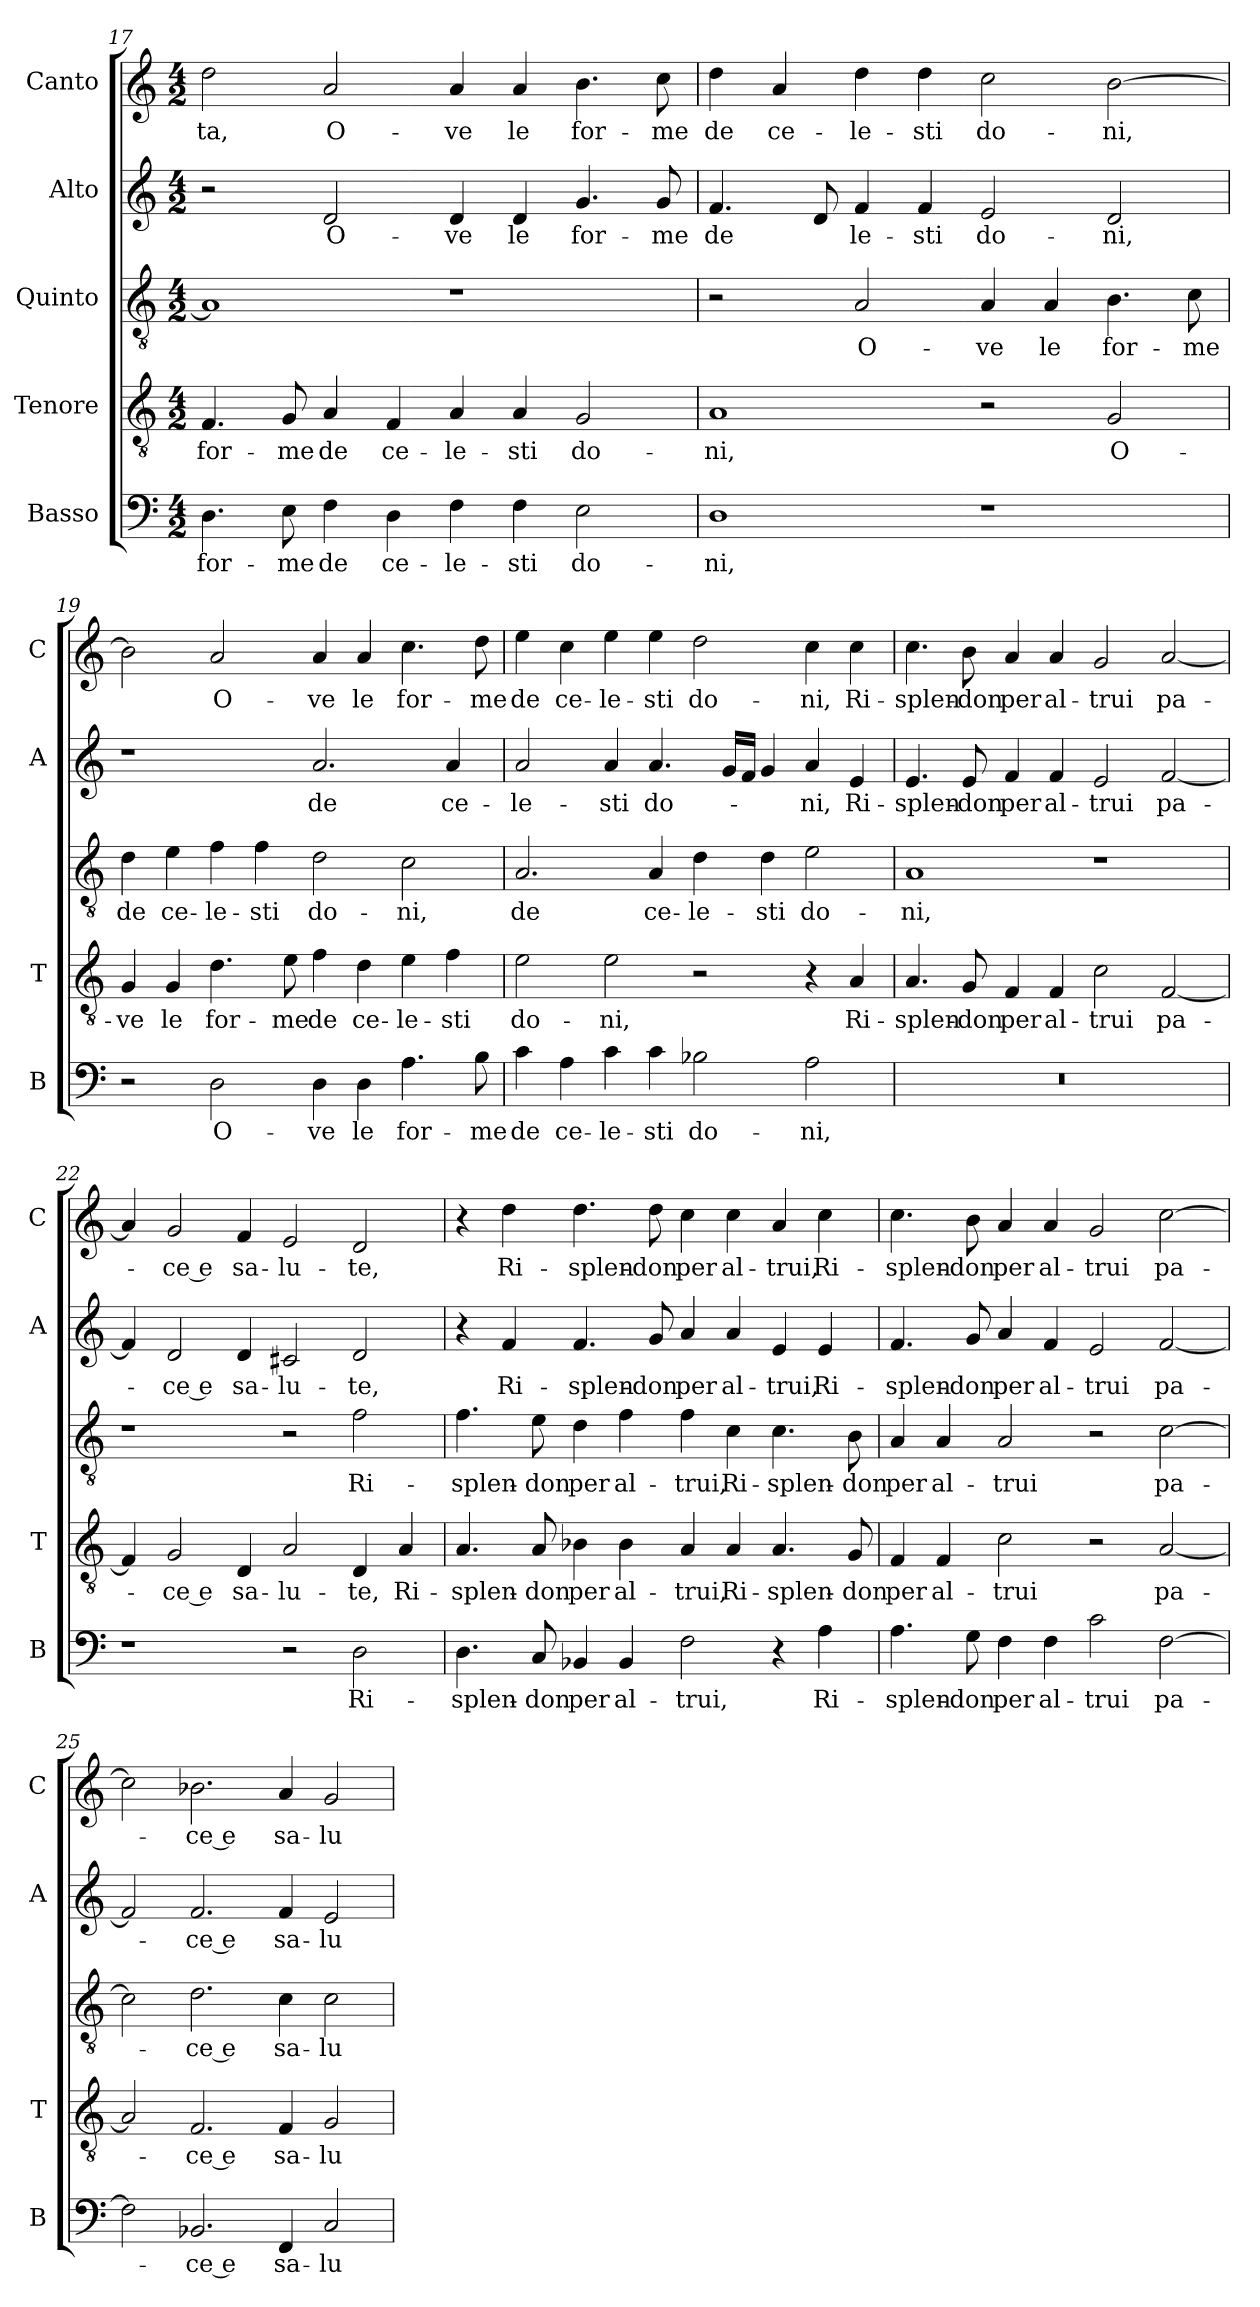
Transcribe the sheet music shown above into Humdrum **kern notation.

**kern	**text	**kern	**text	**kern	**text	**kern	**text	**kern	**text
*part5	*part5	*part4	*part4	*part3	*part3	*part2	*part2	*part1	*part1
*staff5	*staff5	*staff4	*staff4	*staff3	*staff3	*staff2	*staff2	*staff1	*staff1
*I"Basso	*	*I"Tenore	*	*I"Quinto	*	*I"Alto	*	*I"Canto	*
*I'B	*	*I'T	*	*	*	*I'A	*	*I'C	*
*clefF4	*	*clefGv2	*	*clefGv2	*	*clefG2	*	*clefG2	*
*k[]	*	*k[]	*	*k[]	*	*k[]	*	*k[]	*
*C:	*	*C:	*	*C:	*	*C:	*	*C:	*
*M4/2	*	*M4/2	*	*M4/2	*	*M4/2	*	*M4/2	*
=17	=17	=17	=17	=17	=17	=17	=17	=17	=17
!	!LO:LY:b	!	!LO:LY:b	!	!	!	!	!	!LO:LY:b
4.D\	for-	4.F/	for-	1A]	.	2r	.	2dd\	-ta,
!	!LO:LY:b	!	!LO:LY:b	!	!	!	!	!	!
8E\	-me	8G/	-me	.	.	.	.	.	.
!	!LO:LY:b	!	!LO:LY:b	!	!	!	!LO:LY:b	!	!LO:LY:b
4F\	de	4A/	de	.	.	2d/	O-	2a/	O-
!	!LO:LY:b	!	!LO:LY:b	!	!	!	!	!	!
4D\	ce-	4F/	ce-	.	.	.	.	.	.
!	!LO:LY:b	!	!LO:LY:b	!	!	!	!LO:LY:b	!	!LO:LY:b
4F\	-le-	4A/	-le-	1r	.	4d/	-ve	4a/	-ve
!	!LO:LY:b	!	!LO:LY:b	!	!	!	!LO:LY:b	!	!LO:LY:b
4F\	-sti	4A/	-sti	.	.	4d/	le	4a/	le
!	!LO:LY:b	!	!LO:LY:b	!	!	!	!LO:LY:b	!	!LO:LY:b
2E\	do-	2G/	do-	.	.	4.g/	for-	4.b\	for-
!	!	!	!	!	!	!	!LO:LY:b	!	!LO:LY:b
.	.	.	.	.	.	8g/	-me	8cc\	-me
=18	=18	=18	=18	=18	=18	=18	=18	=18	=18
!	!LO:LY:b	!	!LO:LY:b	!	!	!	!LO:LY:b	!	!LO:LY:b
1D	-ni,	1A	-ni,	2r	.	4.f/	de	4dd\	de
!	!	!	!	!	!	!	!	!	!LO:LY:b
.	.	.	.	.	.	.	.	4a/	ce-
.	.	.	.	.	.	8d/	.	.	.
!	!	!	!	!	!LO:LY:b	!	!LO:LY:b	!	!LO:LY:b
.	.	.	.	2A/	O-	4f/	le-	4dd\	-le-
!	!	!	!	!	!	!	!LO:LY:b	!	!LO:LY:b
.	.	.	.	.	.	4f/	-sti	4dd\	-sti
!	!	!	!	!	!LO:LY:b	!	!LO:LY:b	!	!LO:LY:b
1r	.	2r	.	4A/	-ve	2e/	do-	2cc\	do-
!	!	!	!	!	!LO:LY:b	!	!	!	!
.	.	.	.	4A/	le	.	.	.	.
!	!	!	!LO:LY:b	!	!LO:LY:b	!	!LO:LY:b	!	!LO:LY:b
.	.	2G/	O-	4.B\	for-	2d/	-ni,	[2b\	-ni,
!	!	!	!	!	!LO:LY:b	!	!	!	!
.	.	.	.	8c\	-me	.	.	.	.
=19	=19	=19	=19	=19	=19	=19	=19	=19	=19
!	!	!	!LO:LY:b	!	!LO:LY:b	!	!	!	!
2r	.	4G/	-ve	4d\	de	1r	.	2b\]	.
!	!	!	!LO:LY:b	!	!LO:LY:b	!	!	!	!
.	.	4G/	le	4e\	ce-	.	.	.	.
!	!LO:LY:b	!	!LO:LY:b	!	!LO:LY:b	!	!	!	!LO:LY:b
2D\	O-	4.d\	for-	4f\	-le-	.	.	2a/	O-
!	!	!	!	!	!LO:LY:b	!	!	!	!
.	.	.	.	4f\	-sti	.	.	.	.
!	!	!	!LO:LY:b	!	!	!	!	!	!
.	.	8e\	-me	.	.	.	.	.	.
!	!LO:LY:b	!	!LO:LY:b	!	!LO:LY:b	!	!LO:LY:b	!	!LO:LY:b
4D\	-ve	4f\	de	2d\	do-	2.a/	de	4a/	-ve
!	!LO:LY:b	!	!LO:LY:b	!	!	!	!	!	!LO:LY:b
4D\	le	4d\	ce-	.	.	.	.	4a/	le
!	!LO:LY:b	!	!LO:LY:b	!	!LO:LY:b	!	!	!	!LO:LY:b
4.A\	for-	4e\	-le-	2c\	-ni,	.	.	4.cc\	for-
!	!	!	!LO:LY:b	!	!	!	!LO:LY:b	!	!
.	.	4f\	-sti	.	.	4a/	ce-	.	.
!	!LO:LY:b	!	!	!	!	!	!	!	!LO:LY:b
8B\	-me	.	.	.	.	.	.	8dd\	-me
!!LO:PB:g=z
=20	=20	=20	=20	=20	=20	=20	=20	=20	=20
!	!LO:LY:b	!	!LO:LY:b	!	!LO:LY:b	!	!LO:LY:b	!	!LO:LY:b
4c\	de	2e\	do-	2.A/	de	2a/	-le-	4ee\	de
!	!LO:LY:b	!	!	!	!	!	!	!	!LO:LY:b
4A\	ce-	.	.	.	.	.	.	4cc\	ce-
!	!LO:LY:b	!	!LO:LY:b	!	!	!	!LO:LY:b	!	!LO:LY:b
4c\	-le-	2e\	-ni,	.	.	4a/	-sti	4ee\	-le-
!	!LO:LY:b	!	!	!	!LO:LY:b	!	!LO:LY:b	!	!LO:LY:b
4c\	-sti	.	.	4A/	ce-	4.a/	do-	4ee\	-sti
!	!LO:LY:b	!	!	!	!LO:LY:b	!	!	!	!LO:LY:b
2B-X\	do-	2r	.	4d\	-le-	.	.	2dd\	do-
.	.	.	.	.	.	16g/LL	.	.	.
.	.	.	.	.	.	16f/JJ	.	.	.
!	!	!	!	!	!LO:LY:b	!	!	!	!
.	.	.	.	4d\	-sti	4g/	.	.	.
!	!LO:LY:b	!	!	!	!LO:LY:b	!	!LO:LY:b	!	!LO:LY:b
2A\	-ni,	4r	.	2e\	do-	4a/	-ni,	4cc\	-ni,
!	!	!	!LO:LY:b	!	!	!	!LO:LY:b	!	!LO:LY:b
.	.	4A/	Ri-	.	.	4e/	Ri-	4cc\	Ri-
=21	=21	=21	=21	=21	=21	=21	=21	=21	=21
!	!	!	!LO:LY:b	!	!LO:LY:b	!	!LO:LY:b	!	!LO:LY:b
0r	.	4.A/	-splen-	1A	-ni,	4.e/	-splen-	4.cc\	-splen-
!	!	!	!LO:LY:b	!	!	!	!LO:LY:b	!	!LO:LY:b
.	.	8G/	-don	.	.	8e/	-don	8b\	-don
!	!	!	!LO:LY:b	!	!	!	!LO:LY:b	!	!LO:LY:b
.	.	4F/	per	.	.	4f/	per	4a/	per
!	!	!	!LO:LY:b	!	!	!	!LO:LY:b	!	!LO:LY:b
.	.	4F/	al-	.	.	4f/	al-	4a/	al-
!	!	!	!LO:LY:b	!	!	!	!LO:LY:b	!	!LO:LY:b
.	.	2c\	-trui	1r	.	2e/	-trui	2g/	-trui
!	!	!	!LO:LY:b	!	!	!	!LO:LY:b	!	!LO:LY:b
.	.	[2F/	pa-	.	.	[2f/	pa-	[2a/	pa-
=22	=22	=22	=22	=22	=22	=22	=22	=22	=22
1r	.	4F/]	.	1r	.	4f/]	.	4a/]	.
!	!	!	!LO:LY:b	!	!	!	!LO:LY:b	!	!LO:LY:b
.	.	2G/	-ce e	.	.	2d/	-ce e	2g/	-ce e
!	!	!	!LO:LY:b	!	!	!	!LO:LY:b	!	!LO:LY:b
.	.	4D/	sa-	.	.	4d/	sa-	4f/	sa-
!	!	!	!LO:LY:b	!	!	!	!LO:LY:b	!	!LO:LY:b
2r	.	2A/	-lu-	2r	.	2c#X/	-lu-	2e/	-lu-
!	!LO:LY:b	!	!LO:LY:b	!	!LO:LY:b	!	!LO:LY:b	!	!LO:LY:b
2D\	Ri-	4D/	-te,	2f\	Ri-	2d/	-te,	2d/	-te,
!	!	!	!LO:LY:b	!	!	!	!	!	!
.	.	4A/	Ri-	.	.	.	.	.	.
=23	=23	=23	=23	=23	=23	=23	=23	=23	=23
!	!LO:LY:b	!	!LO:LY:b	!	!LO:LY:b	!	!	!	!
4.D\	-splen-	4.A/	-splen-	4.f\	-splen-	4r	.	4r	.
!	!	!	!	!	!	!	!LO:LY:b	!	!LO:LY:b
.	.	.	.	.	.	4f/	Ri-	4dd\	Ri-
!	!LO:LY:b	!	!LO:LY:b	!	!LO:LY:b	!	!	!	!
8C/	-don	8A/	-don	8e\	-don	.	.	.	.
!	!LO:LY:b	!	!LO:LY:b	!	!LO:LY:b	!	!LO:LY:b	!	!LO:LY:b
4BB-X/	per	4B-X\	per	4d\	per	4.f/	-splen-	4.dd\	-splen-
!	!LO:LY:b	!	!LO:LY:b	!	!LO:LY:b	!	!	!	!
4BB-/	al-	4B-\	al-	4f\	al-	.	.	.	.
!	!	!	!	!	!	!	!LO:LY:b	!	!LO:LY:b
.	.	.	.	.	.	8g/	-don	8dd\	-don
!	!LO:LY:b	!	!LO:LY:b	!	!LO:LY:b	!	!LO:LY:b	!	!LO:LY:b
2F\	-trui,	4A/	-trui,	4f\	-trui,	4a/	per	4cc\	per
!	!	!	!LO:LY:b	!	!LO:LY:b	!	!LO:LY:b	!	!LO:LY:b
.	.	4A/	Ri-	4c\	Ri-	4a/	al-	4cc\	al-
!	!	!	!LO:LY:b	!	!LO:LY:b	!	!LO:LY:b	!	!LO:LY:b
4r	.	4.A/	-splen-	4.c\	-splen-	4e/	-trui,	4a/	-trui,
!	!LO:LY:b	!	!	!	!	!	!LO:LY:b	!	!LO:LY:b
4A\	Ri-	.	.	.	.	4e/	Ri-	4cc\	Ri-
!	!	!	!LO:LY:b	!	!LO:LY:b	!	!	!	!
.	.	8G/	-don	8B\	-don	.	.	.	.
!!LO:LB:g=z
=24	=24	=24	=24	=24	=24	=24	=24	=24	=24
!	!LO:LY:b	!	!LO:LY:b	!	!LO:LY:b	!	!LO:LY:b	!	!LO:LY:b
4.A\	-splen-	4F/	per	4A/	per	4.f/	-splen-	4.cc\	-splen-
!	!	!	!LO:LY:b	!	!LO:LY:b	!	!	!	!
.	.	4F/	al-	4A/	al-	.	.	.	.
!	!LO:LY:b	!	!	!	!	!	!LO:LY:b	!	!LO:LY:b
8G\	-don	.	.	.	.	8g/	-don	8b\	-don
!	!LO:LY:b	!	!LO:LY:b	!	!LO:LY:b	!	!LO:LY:b	!	!LO:LY:b
4F\	per	2c\	-trui	2A/	-trui	4a/	per	4a/	per
!	!LO:LY:b	!	!	!	!	!	!LO:LY:b	!	!LO:LY:b
4F\	al-	.	.	.	.	4f/	al-	4a/	al-
!	!LO:LY:b	!	!	!	!	!	!LO:LY:b	!	!LO:LY:b
2c\	-trui	2r	.	2r	.	2e/	-trui	2g/	-trui
!	!LO:LY:b	!	!LO:LY:b	!	!LO:LY:b	!	!LO:LY:b	!	!LO:LY:b
[2F\	pa-	[2A/	pa-	[2c\	pa-	[2f/	pa-	[2cc\	pa-
=25	=25	=25	=25	=25	=25	=25	=25	=25	=25
2F\]	.	2A/]	.	2c\]	.	2f/]	.	2cc\]	.
!	!LO:LY:b	!	!LO:LY:b	!	!LO:LY:b	!	!LO:LY:b	!	!LO:LY:b
2.BB-X/	-ce e	2.F/	-ce e	2.d\	-ce e	2.f/	-ce e	2.b-X\	-ce e
!	!LO:LY:b	!	!LO:LY:b	!	!LO:LY:b	!	!LO:LY:b	!	!LO:LY:b
4FF/	sa-	4F/	sa-	4c\	sa-	4f/	sa-	4a/	sa-
!	!LO:LY:b	!	!LO:LY:b	!	!LO:LY:b	!	!LO:LY:b	!	!LO:LY:b
2C/	-lu-	2G/	-lu-	2c\	-lu-	2e/	-lu-	2g/	-lu-
=	=	=	=	=	=	=	=	=	=
*-	*-	*-	*-	*-	*-	*-	*-	*-	*-
